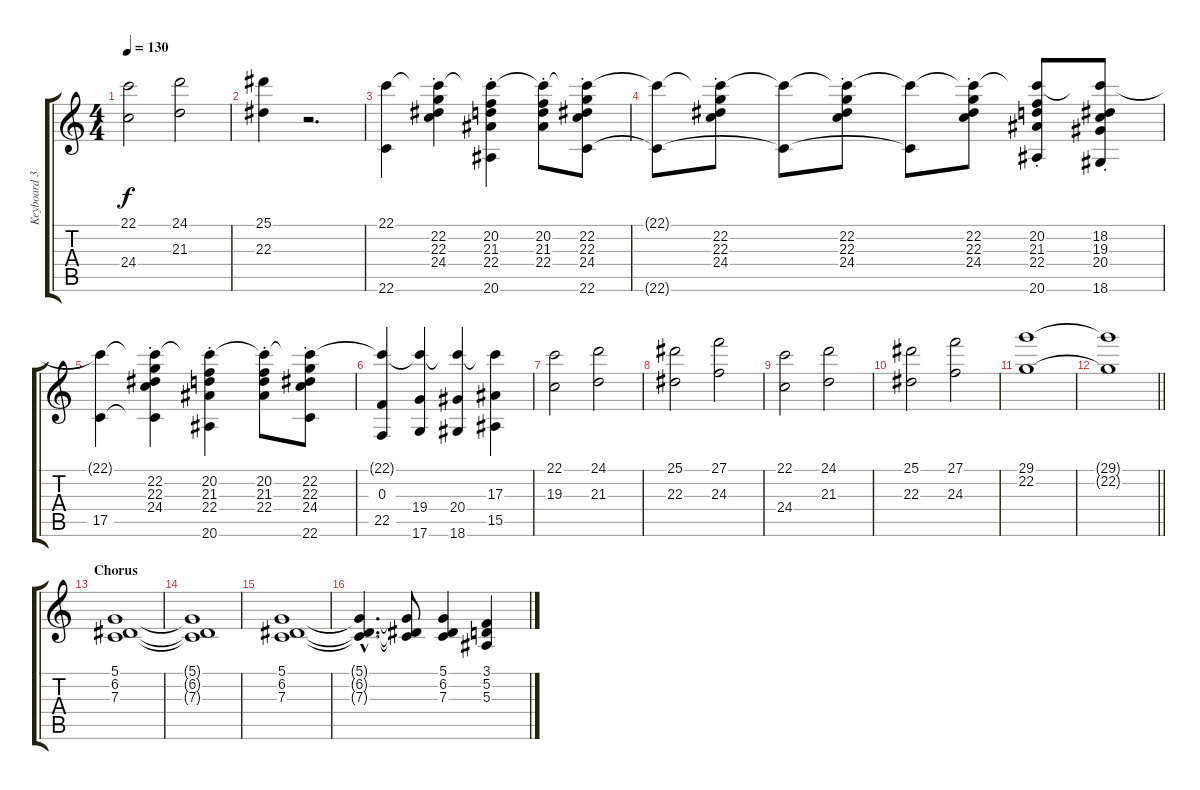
\track ("Keyboard 3" "Keyboard 3") {instrument stringensemble1}
\staff {score tabs}
\tuning (D4 A3 F3 C3 G2 D2) {hide}
\ts (4 4)
\tempo 130
\clef g2
\ks c
(22.1 24.4).2{dy f} (24.1 21.3).2 |
(25.1 22.3).4 r.2{d} |
(22.1 22.6).4{volume 13} (22.1{t} 22.2{st} 22.3{st} 24.4{st}).4 (22.1{t} 20.2{st} 21.3{st} 22.4{st} 20.6).4 (22.1{t} 20.2{st} 21.3{st} 22.4{st}).8 (22.1{t} 22.2{st} 22.3{st} 24.4{st} 22.6).8 |
(22.1{t} 22.6{t}).8 (22.1{t} 22.2{st} 22.3{st} 24.4{st}).8 (22.1{t} 22.6{t}).8 (22.1{t} 22.2{st} 22.3{st} 24.4{st}).8 (22.1{t} 22.6{t}).8 (22.1{t} 22.2{st} 22.3{st} 24.4{st}).8 (22.1{t} 20.2{st} 21.3{st} 22.4{st} 20.6).8 (22.1{t} 18.2{st} 19.3{st} 20.4{st} 18.6).8 |
(22.1{t} 17.5).4 (22.1{t} 22.2{st} 22.3{st} 24.4{st} 17.5{st t}).4 (22.1{t} 20.2{st} 21.3{st} 22.4{st} 20.6).4 (22.1{t} 20.2{st} 21.3{st} 22.4{st}).8 (22.1{t} 22.2{st} 22.3{st} 24.4{st} 22.6).8 |
(22.1{t} 0.3 22.5).4{volume 9} (22.1{t} 19.4 17.6).4 (22.1{t} 20.4 18.6).4 (22.1{t} 17.3 15.5).4 |
(22.1 19.3).2 (24.1 21.3).2 |
(25.1 22.3).2 (27.1 24.3).2 |
(22.1 24.4).2 (24.1 21.3).2 |
(25.1 22.3).2 (27.1 24.3).2 |
(29.1 22.2).1 |
\barLineRight lightlight
(29.1{t} 22.2{t}).1 |
\section ("" "Chorus")
(5.1 6.2 7.3).1 |
(5.1{t} 6.2{t} 7.3{t}).1 |
(5.1 6.2 7.3).1 |
(5.1{hac t} 6.2{hac t} 7.3{hac t}).4{d} (5.1{t} 6.2{t} 7.3{t}).8 (5.1 6.2 7.3).4 (3.1 5.2 5.3).4
